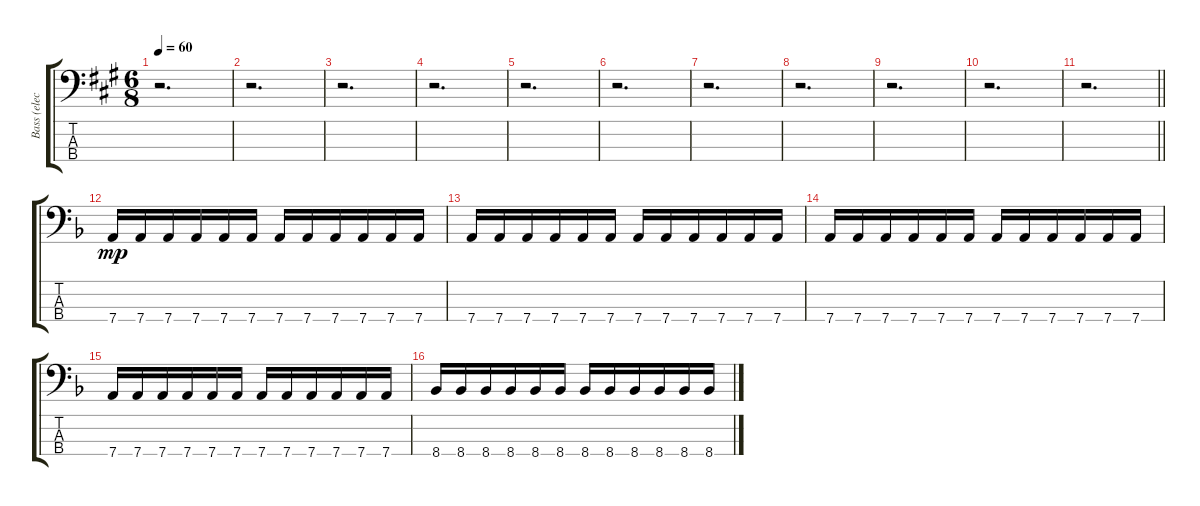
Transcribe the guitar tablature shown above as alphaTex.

\track ("Bass (elec.)" "Bass (elec") {instrument electricbassfinger}
\staff {score tabs}
\tuning (G2 D2 A1 D1) {hide}
\ts (6 8)
\tempo 60
\clef f4
\ks f#minor
r.2{d dy mp} |
r.2{d} |
r.2{d} |
r.2{d} |
r.2{d} |
r.2{d} |
r.2{d} |
r.2{d} |
r.2{d} |
r.2{d} |
\barLineRight lightlight
r.2{d} |
\section ("" "")
\ks dminor
7.4.16 7.4.16 7.4.16 7.4.16 7.4.16 7.4.16 7.4.16 7.4.16 7.4.16 7.4.16 7.4.16 7.4.16 |
7.4.16 7.4.16 7.4.16 7.4.16 7.4.16 7.4.16 7.4.16 7.4.16 7.4.16 7.4.16 7.4.16 7.4.16 |
7.4.16 7.4.16 7.4.16 7.4.16 7.4.16 7.4.16 7.4.16 7.4.16 7.4.16 7.4.16 7.4.16 7.4.16 |
7.4.16 7.4.16 7.4.16 7.4.16 7.4.16 7.4.16 7.4.16 7.4.16 7.4.16 7.4.16 7.4.16 7.4.16 |
8.4.16 8.4.16 8.4.16 8.4.16 8.4.16 8.4.16 8.4.16 8.4.16 8.4.16 8.4.16 8.4.16 8.4.16
